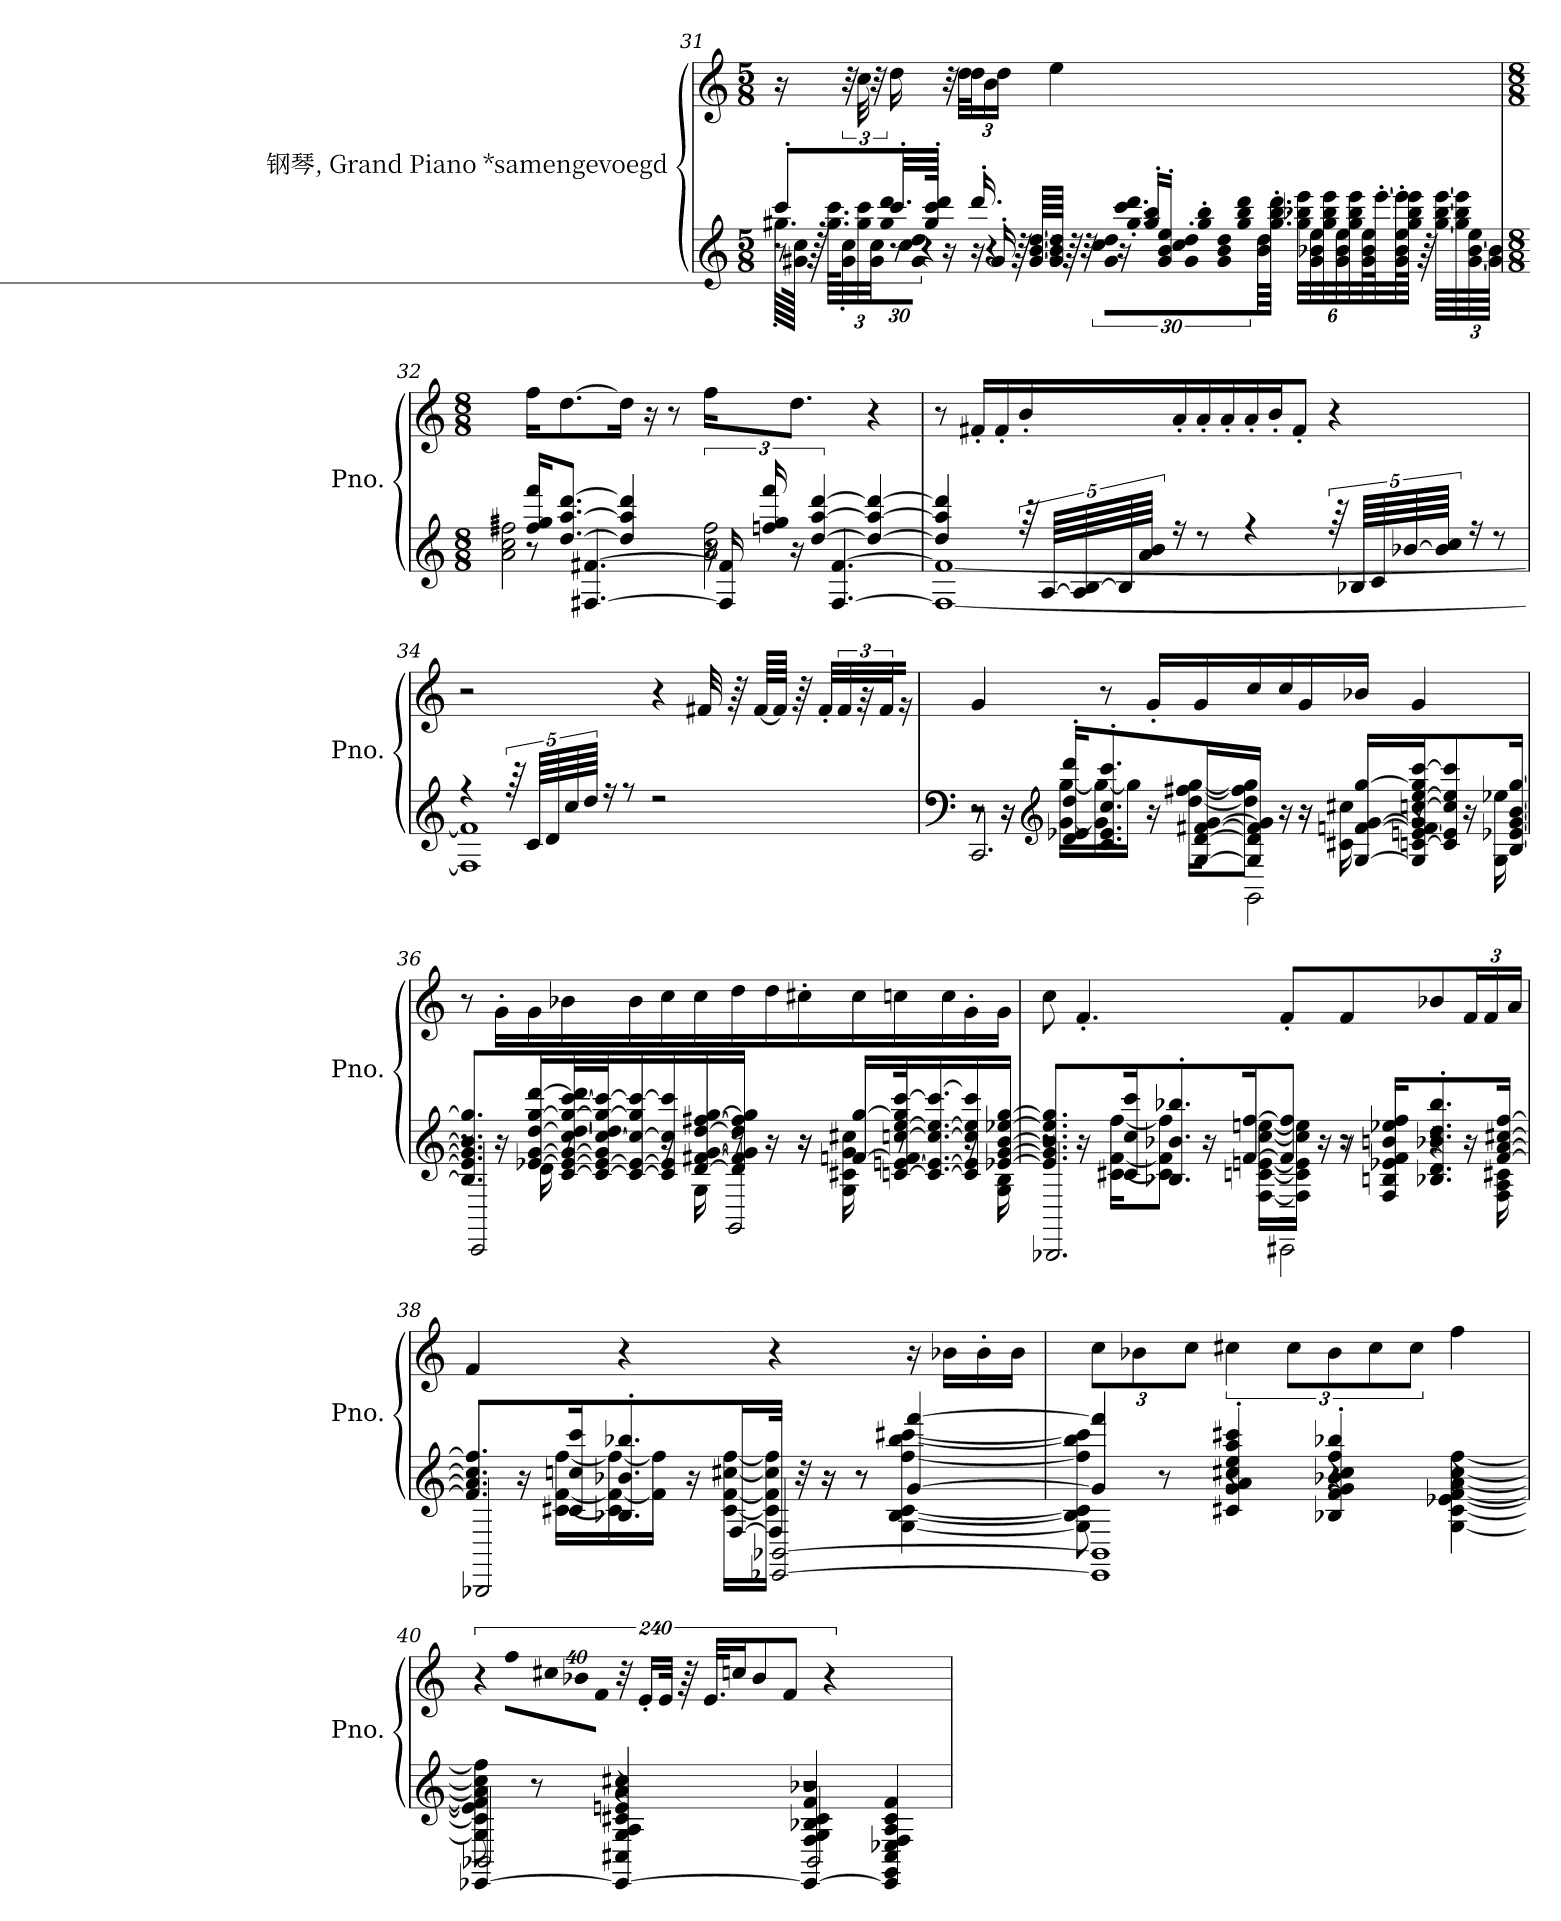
**kern	**kern
*part1	*part1
*staff2	*staff1
*I"钢琴,  Grand Piano *samengevoegd	*
*I'Pno.	*
!!LO:LB:g=z
*clefG2	*clefG2
*k[]	*k[]
*M5/8	*M5/8
=31	=31
*^	*
*	*^	*
8ccc'/L	64.gg#X'\LLLL	8r	16r
.	128g#X\ 128cc\JJJJk	.	.
.	128r	.	.
.	64.gg#\ 64.ccc\KLLL	.	.
*	*Xbrackettup	*	*
.	48g#\' 48cc\'	.	48r
.	48gg#\ 48ccc\	.	48cc\
.	48g#\ 48cc\	.	48r
*	*brackettup	*	*
!	!LO:N:vis=256%9	!	!
32.ccc'/LL	960%17gg#\ 960%17ddd\L	8r	16dd\
!	!LO:N:vis=256%9	!	!
.	960%17g#\ 960%17cc\ 960%17dd\JJJJ	.	.
.	1920ryy	.	.
!	!LO:N:vis=64	!	!
.	960%17r	.	.
64gg#/' 64ccc/' 64ddd/'JJJk	.	.	.
!	!LO:N:vis=128	!	!
.	1920%17r	.	.
!	!LO:N:vis=256%9	!	!
16r	960%17g#\ 960%17cc\ 960%17dd\LLLL	.	32r
!	!LO:N:vis=32.	!	!
.	640%17gg#\' 640%17ccc\' 640%17ddd\'	.	.
.	.	.	32dd\KLL
.	1920ryy	.	.
!	!LO:N:vis=256%9	!	!
.	960%17g#\' 960%17cc\' 960%17dd\'J	.	.
*	*Xbrackettup	*	*Xbrackettup
16.ddd'/	48gg#\' 48bb\'	16r	24dd\
.	48g#\ 48b\ 48dd\	.	.
.	48gg#\ 48bb\ 48ddd\	.	24b\
.	64b\ 64dd\K	16g#'/	.
.	32.gg#\' 32.bb\' 32.ddd\'JJJ	.	.
.	.	.	24dd\JJ
64r	.	.	.
[64g#/ [64b/ [64dd/LLLL	.	.	.
64g#/] 64b/] 64dd/]JJJJ	48gg#\ 48bb-X\ 48eee\LLL	4r	4ee\
64r	.	.	.
.	48g#\ 48b-X\ 48ee\	.	.
32r	.	.	.
.	48gg#\ 48bb-\ 48eee\	.	.
16r	48g#\ 48b-\ 48ee\	.	.
.	48gg#\ 48bb-\ 48eee\	.	.
.	48g#\ 48b-\ 48ee\	.	.
16gg#/' 16bb-/'LL	[64eee'\K	.	.
.	32g#\' 32b-\' 32ee\' 32eee\]'	.	.
.	64gg#\ 64bb-\ 64eee\JJJk	.	.
16g#/' 16b-/' 16ee/'JJ	64r	.	.
.	[64gg#\ [64bb-\ [64eee\LLLL	.	.
.	96gg#\] 96bb-\] 96eee\]	.	.
.	[96g#\ [96b-\ 96ee\	.	.
.	96g#\] 96b-\]JJJJ	.	.
!!LO:LB:g=z
=32	=32	=32	=32
*M8/8	*	*	*M8/8
16ff/ 16gg#X/ 16fff/KL	2a\ 2cc\ 2ff#X\	8r	16ff\KL
[8.dd/ [8.aa/ [8.ddd/J	.	.	[8.dd\
.	.	[4.F#X/ [4.f#X/	.
4dd/] 4aa/] 4ddd/]	.	.	16dd\Jk]
.	.	.	16r
.	.	.	8r
*brackettup	*	*	*
24r	2a\ 2cc\ 2ff#\	16F#/] 16f#/]	16ff\KL
24ffn/ 24gg#/ 24fff/	.	.	.
.	.	16r	8.dd\J
[6dd/ [6aa/ [6ddd/	.	.	.
.	.	[4.F#/ [4.f#/	.
4dd/_ 4aa/_ 4ddd/_	.	.	4r
*	*v	*v	*
!!LO:LB:g=z
=33	=33	=33
4dd/] 4aa/] 4ddd/]	1F#_ 1f#_	8r
.	.	16f#X'/LL
.	.	16f#'/
80r	.	16b'/
[80A/LLLL	.	.
80A/] [80B/	.	.
80B/]	.	.
80a/ 80b/JJJJ	.	.
16r	.	16a'/
8r	.	16a'/
.	.	16a'/
4r	.	16a'/
.	.	16b'/J
.	.	8f#'/J
80r	.	4r
80B-X/LLLL	.	.
80c/	.	.
[80b-X/	.	.
80b-/] 80cc/JJJJ	.	.
16r	.	.
8r	.	.
=34	=34	=34
4r	1F#] 1f#]	2r
80r	.	.
80c/LLLL	.	.
80d/	.	.
80cc/	.	.
80dd/JJJJ	.	.
16r	.	.
8r	.	.
2r	.	4r
.	.	32f#X/
.	.	64r
.	.	[64f#/LLLL
.	.	64f#/JJJJ]
.	.	64r
.	.	32f#'/LLL
*	*	*brackettup
.	.	48f#/JJJ
.	.	48r
.	.	48f#/
.	.	16r
*v	*v	*
!!LO:PB:g=z
=35	=35
*clefF4	*
*^	*
*	*^	*
*	*	*^	*
8r	8r	2.CC/	2r	4g/
16r	16r	.	.	.
*clefG2	*	*	*	*
16d/' 16e-X/' 16dd/' 16ddd/'KL	[16g\ [16gg\LL	.	.	.
8.c/' 8.e-/' 8.cc/' 8.ccc/'	16g\] 16gg\_	.	.	8r
.	16gg\JJ]	.	.	.
.	16r	.	.	16g'/LL
[16G/ [16d/ [16f#X/ [16g/L	[16dd\ [16ff#X\ [16gg\KL	.	.	16g/
16G/] 16d/] 16f#/] 16g/]JJ	8dd\] 8ff#\] 8gg\]J	.	2GG\	16cc/
16r	.	.	.	16cc/
16r	16r	.	.	16g/
[16G/ [16fn/ [16g/ [16gg/LL	16c#X\ 16cc#X\	.	.	16b-X/JJ
16G/] [16cn/ [16en/ 16f/] 16g/] [16ccn/ [16ee/ 16gg/] [16ccc/J	8r	4r	.	4g/
8c/] 8e/] 8cc/] 8ee/] 8ccc/]	.	.	.	.
.	16r	.	.	.
[16B/ [16e-X/ [16g/ [16b/ [16gg/Jk	16G\ 16ee-X\	.	.	.
*	*	*v	*v	*
!!LO:LB:g=z
=36	=36	=36	=36
8.B/] 8.e-/] 8.g/] 8.b/] 8.gg/]L	8r	2CC/	8r
.	16r	.	16g'\LL
[16e-X/ [16g/ [16dd/ [16gg/ [16ddd/L	16d\	.	16g\
[32c/ 32e-/_ 32g/_ [32cc/ 32dd/_ 32gg/_ [32ccc/ 32ddd/]L	8r	.	16b-X\
32c/_ 32e-/_ 32g/] 32cc/_ 32dd/] 32gg/_ 32ccc/_J	.	.	.
16c/_ 16e-/_ 16cc/_ 16gg/] 16ccc/_	.	.	16b-\
16c/] 16e-/] 16cc/] 16ccc/]	16r	.	16cc\
[16d/ [16f#X/ [16g/ [16dd/ [16ff#X/ [16gg/	16G\	.	16cc\
16d/] 16f#/] 16g/] 16dd/] 16ff#/] 16gg/]JJ	8r	2GG/	16dd\
16r	.	.	16dd\
16r	16r	.	16cc#X'\
[16fn/ [16gg/LL	16G\ 16c#X\ 16g\ 16cc#X\	.	16cc#\
[32cn/ [32en/ 32f/] [32ccn/ [32ee/ 32gg/] [32ccc/K	8r	.	16ccn\
16.c/_ 16.e/_ 16.cc/_ 16.ee/_ 16.ccc/_	.	.	.
.	.	.	16cc\
16c/] 16e/] 16cc/] 16ee/] 16ccc/]	16r	.	16g'\
[16e-X/ [16g/ [16b/ [16ee-X/ [16gg/JJ	16G\ 16B\	.	16g\JJ
!!LO:LB:g=z
=37	=37	=37	=37
*	*	*^	*
8.e-/] 8.g/] 8.b/] 8.ee-/] 8.gg/]L	8r	2.BBB-X/	2r	8cc\
.	16r	.	.	4.f'/
16c/ 16cc/ 16ccc/K	[16c#X\ [16f\ [16ff\KL	.	.	.
8.B-X/' 8.b-X/' 8.bb-X/'	8c#\] 8f\] 8ff\]J	.	.	.
.	16r	.	.	.
[16f/ [16ff/K	[16F\ [16cn\ [16en\ [16cc\ [16een\LL	.	.	.
8f/] 8ff/]J	16F\] 16c\] 16e\] 16cc\] 16ee\]JJ	.	2CC#X\	8f'/L
.	16r	.	.	.
16r	8r	.	.	8f/
16F/ 16Bn/ 16e-X/ 16f/ 16bn/ 16ee-X/ 16ff/KL	.	.	.	.
8.B-X/' 8.d/' 8.b-X/' 8.dd/' 8.bb-/'	8r	4r	.	8b-X/
*	*	*	*	*Xbrackettup
.	16r	.	.	24f/L
.	.	.	.	24f/
[16f/ [16a/ [16cc#X/ [16ff/Jk	16F\ 16A\ 16c#X\	.	.	.
.	.	.	.	24a/JJ
*	*	*v	*v	*
!!LO:LB:g=z
=38	=38	=38	=38
8.f/] 8.a/] 8.cc#/] 8.ff/]L	8r	2BBB-X/	4f/
.	16r	.	.
16c/ 16ccn/ 16ccc/K	[16c#X\ [16f\ [16ff\LL	.	.
8.B-X/' 8.b-X/' 8.bb-X/'	16c#\] 16f\_ 16ff\_	.	4r
.	16f\] 16ff\]JJ	.	.
.	16r	.	.
[16F/L	[16c#\ [16f\ [16cc#X\ [16ff\LL	.	.
32F/JJk]	16c#\] 16f\] 16cc#\] 16ff\]JJ	[2EE-X/ [2BB-X/	4r
32r	.	.	.
16r	16r	.	.
8r	8r	.	.
[4g/ [4fff/	[4G\ [4B-\ [4c#\ [4ff\ [4bb-\ [4ccc#X\	.	16r
.	.	.	16b-X\LL
.	.	.	16b-'\
.	.	.	16b-\JJ
=39	=39	=39	=39
4g/] 4fff/]	8G\] 8B-\] 8c#\] 8ff\] 8bb-\] 8ccc#\]	1EE-] 1BB-]	12cc\L
.	.	.	12b-X\
.	8r	.	.
.	.	.	12cc\J
*	*	*	*brackettup
4c#X/' 4g/' 4a/' 4cc#X/' 4ee/' 4aa/' 4ccc#X/'	4r	.	6cc#X\
.	.	.	12cc#\L
*	*	*	*Xbrackettup
4B-X/' 4f/' 4g/' 4b-X/' 4cc#/' 4ff/' 4bb-X/'	4r	.	12b-\
.	.	.	12cc#\
.	.	.	12cc#\J
4r	[4G\ [4c#\ [4e-X\ [4f\ [4a\ [4cc#\ [4ff\	.	4ff\
!!LO:LB:g=z
=40	=40	=40	=40
*	*	*	*brackettup
!	!	!	!LO:N:vis=16
[4EE-X/	8G\] 8c#\] 8e-\] 8f\] 8a\] 8cc#\] 8ff\]	2BB-X/	1920%137r
!	!	!	!LO:N:vis=16
.	.	.	1920%137ff\LL
.	8r	.	.
!	!	!	!LO:N:vis=32
.	.	.	640%23cc#X\L
!	!	!	!LO:N:vis=32
.	.	.	640%23b-X\
!	!	!	!LO:N:vis=32
.	.	.	640%23f\JJJ
4EE-/_ 4C#X/ 4G/ 4A/ 4c#X/ 4en/ 4a/ 4cc#X/	4r	.	.
.	.	.	32r
.	.	.	16e'/LL
.	.	.	32e/JJk
.	.	.	64r
.	.	.	32.e/KLL
.	.	.	16ccn/J
4EE-/_ 4F/ 4G/ 4B-X/ 4c#/ 4f/ 4b-X/	2r	2BB-/	.
.	.	.	8b-/
.	.	.	8f/J
4EE-/] 4GG/ 4C#/ 4E-X/ 4F/ 4A/ 4c#/ 4f/	.	.	.
.	.	.	4r
1920ryy	1920ryy	1920ryy	.
*v	*v	*v	*
=	=
*-	*-
